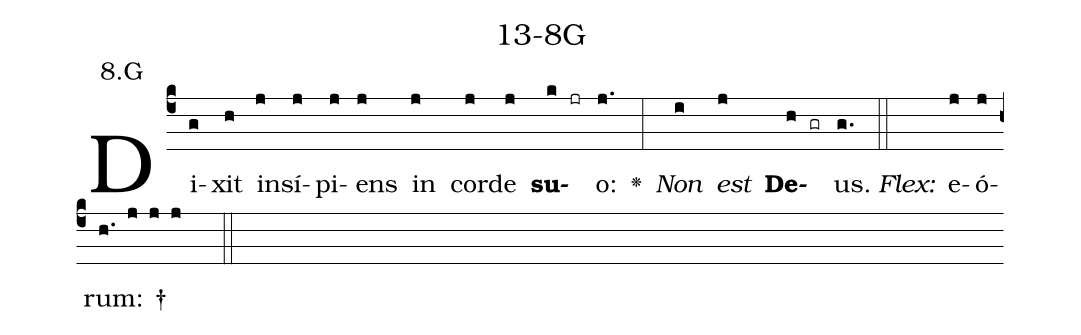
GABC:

name: 13-8G;
annotation: 8.G;
%%
(c4)Di(g)xit(h) in(j)sí(j)pi(j)ens(j) in(j) cor(j)de(j) <b>su</b>(k jr)o:(j.) <v>\greheightstar</v>(:) <i>Non</i>(i) <i>est</i>(j) <b>De</b>(h gr)us.(g.) (::)
<i>Flex:</i>()  e(j)ó(j)rum: †(h. j j j  ::)

%E(j) u(j) o(i) u(j) a(h) e.(g.) (::)
